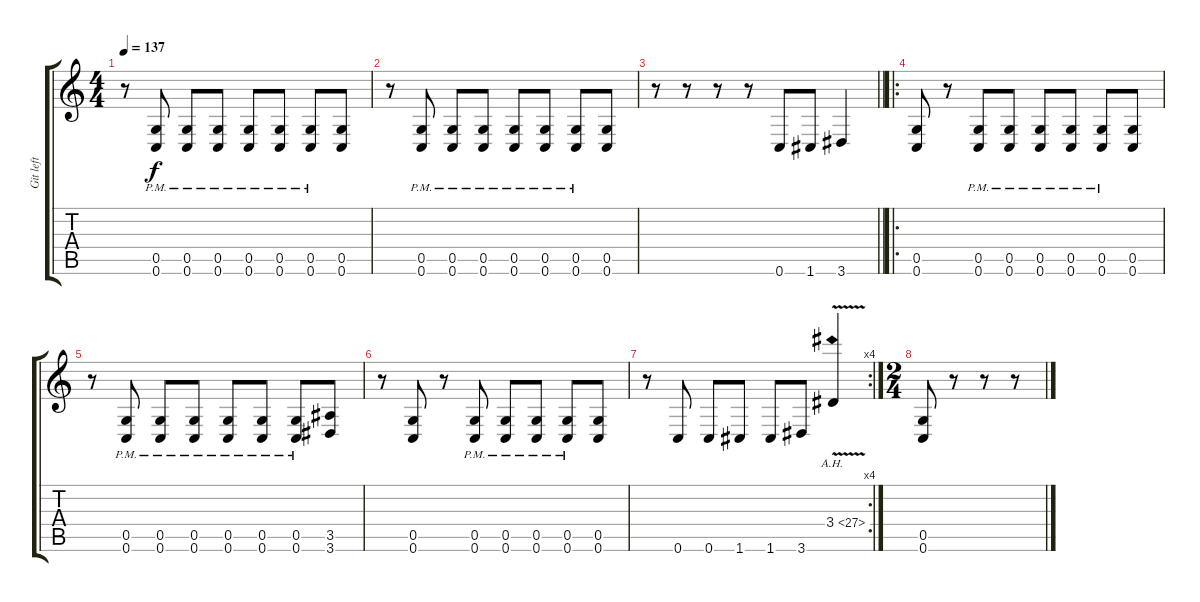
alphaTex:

\track ("Git left" "Git left") {instrument overdrivenguitar}
\staff {score tabs}
\tuning (D4 A3 F3 C3 G2 C2) {hide}
\ts (4 4)
\tempo 137
\clef g2
\ks c
r.8{dy f} (0.5{pm} 0.6{pm}).8 (0.5{pm} 0.6{pm}).8 (0.5{pm} 0.6{pm}).8 (0.5{pm} 0.6{pm}).8 (0.5{pm} 0.6{pm}).8 (0.5{pm} 0.6{pm}).8 (0.5 0.6).8 |
r.8 (0.5{pm} 0.6{pm}).8 (0.5{pm} 0.6{pm}).8 (0.5{pm} 0.6{pm}).8 (0.5{pm} 0.6{pm}).8 (0.5{pm} 0.6{pm}).8 (0.5{pm} 0.6{pm}).8 (0.5 0.6).8 |
\barLineRight lightlight
r.8 r.8 r.8 r.8 0.6.8 1.6.8 3.6.4 |
\ro
(0.5 0.6).8 r.8 (0.5{pm} 0.6{pm}).8 (0.5{pm} 0.6{pm}).8 (0.5{pm} 0.6{pm}).8 (0.5{pm} 0.6{pm}).8 (0.5{pm} 0.6{pm}).8 (0.5 0.6).8 |
r.8 (0.5{pm} 0.6{pm}).8 (0.5{pm} 0.6{pm}).8 (0.5{pm} 0.6{pm}).8 (0.5{pm} 0.6{pm}).8 (0.5{pm} 0.6{pm}).8 (0.5{pm} 0.6{pm}).8 (3.5 3.6).8 |
r.8 (0.5 0.6).8 r.8 (0.5{pm} 0.6{pm}).8 (0.5{pm} 0.6{pm}).8 (0.5{pm} 0.6{pm}).8 (0.5{pm} 0.6{pm}).8 (0.5 0.6).8 |
\rc 4
r.8 0.6.8 0.6.8 1.6.8 1.6.8 3.6.8 3.4{ah 24 v}.4 |
\ts (2 4)
(0.5 0.6).8 r.8 r.8 r.8
